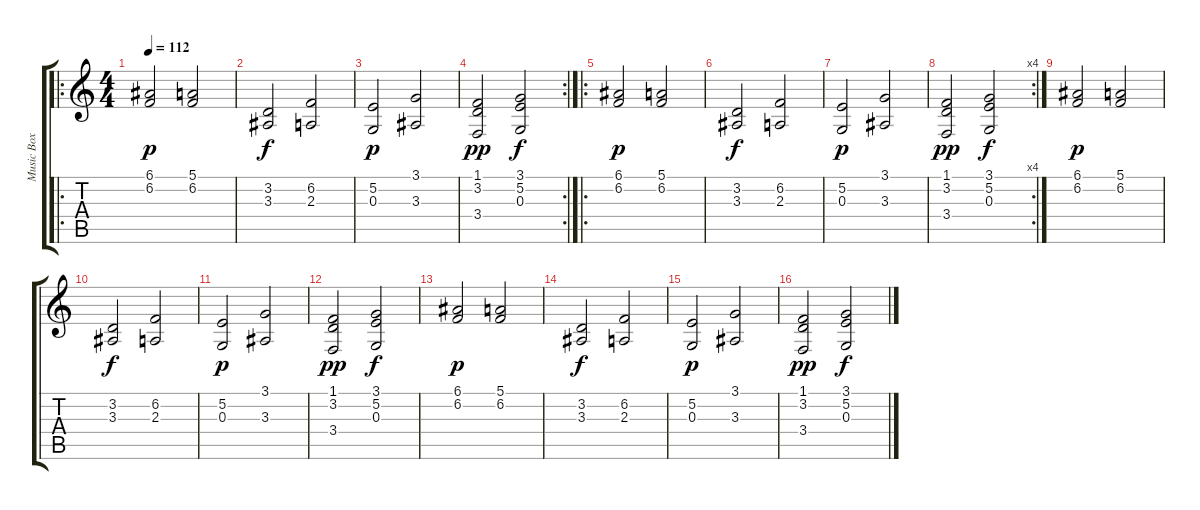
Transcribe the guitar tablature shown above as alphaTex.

\track ("Music Box" "Music Box") {instrument musicbox}
\staff {score tabs}
\tuning (E4 B3 G3 D3 A2 E2) {hide}
\ro
\ts (4 4)
\tempo 112
\clef g2
\ks c
(6.1 6.2).2{dy p instrument musicbox} (5.1 6.2).2 |
(3.2 3.3).2{dy f} (6.2 2.3).2 |
(5.2 0.3).2{dy p} (3.1 3.3).2 |
\rc 2
(1.1 3.2 3.4).2{dy pp} (3.1 5.2 0.3).2{dy f} |
\ro
(6.1 6.2).2{dy p} (5.1 6.2).2 |
(3.2 3.3).2{dy f} (6.2 2.3).2 |
(5.2 0.3).2{dy p} (3.1 3.3).2 |
\rc 4
(1.1 3.2 3.4).2{dy pp} (3.1 5.2 0.3).2{dy f} |
(6.1 6.2).2{dy p} (5.1 6.2).2 |
(3.2 3.3).2{dy f} (6.2 2.3).2 |
(5.2 0.3).2{dy p} (3.1 3.3).2 |
(1.1 3.2 3.4).2{dy pp} (3.1 5.2 0.3).2{dy f} |
(6.1 6.2).2{dy p} (5.1 6.2).2 |
(3.2 3.3).2{dy f} (6.2 2.3).2 |
(5.2 0.3).2{dy p} (3.1 3.3).2 |
(1.1 3.2 3.4).2{dy pp} (3.1 5.2 0.3).2{dy f}
